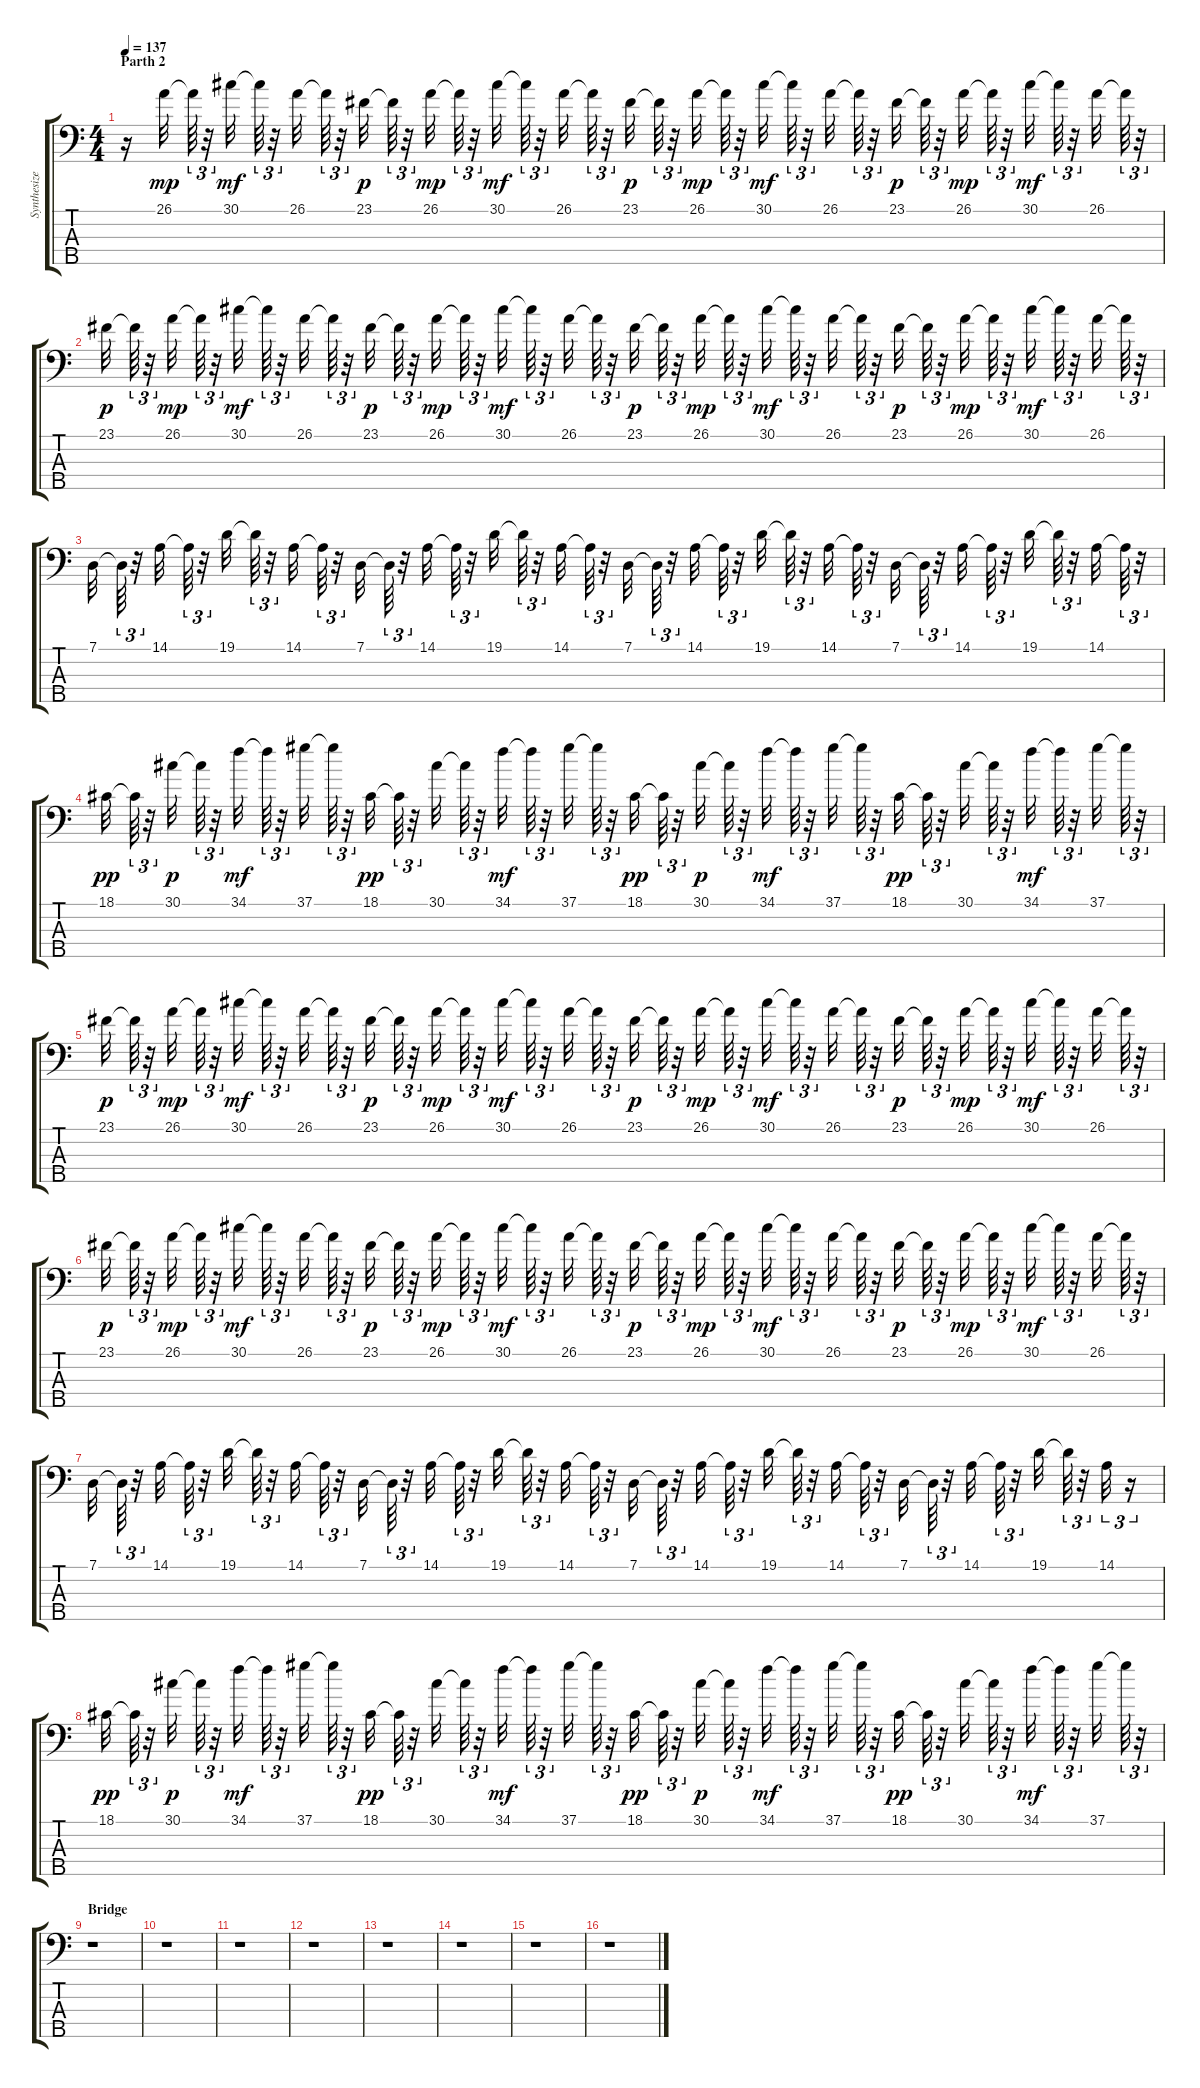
\track ("Synthesizer" "Synthesize") {instrument pad2warm}
\staff {score tabs}
\tuning (G2 D2 A1 E1 B0) {hide}
\ts (4 4)
\section ("" "Parth 2")
\tempo 137
\clef f4
\ks c
r.16{dy mp} 26.1.32 26.1{t}.64{tu (3 2)} r.32{tu (3 2)} 30.1.32{dy mf} 30.1{t}.64{tu (3 2)} r.32{tu (3 2)} 26.1.32 26.1{t}.64{tu (3 2)} r.32{tu (3 2)} 23.1.32{dy p} 23.1{t}.64{tu (3 2)} r.32{tu (3 2)} 26.1.32{dy mp} 26.1{t}.64{tu (3 2)} r.32{tu (3 2)} 30.1.32{dy mf} 30.1{t}.64{tu (3 2)} r.32{tu (3 2)} 26.1.32 26.1{t}.64{tu (3 2)} r.32{tu (3 2)} 23.1.32{dy p} 23.1{t}.64{tu (3 2)} r.32{tu (3 2)} 26.1.32{dy mp} 26.1{t}.64{tu (3 2)} r.32{tu (3 2)} 30.1.32{dy mf} 30.1{t}.64{tu (3 2)} r.32{tu (3 2)} 26.1.32 26.1{t}.64{tu (3 2)} r.32{tu (3 2)} 23.1.32{dy p} 23.1{t}.64{tu (3 2)} r.32{tu (3 2)} 26.1.32{dy mp} 26.1{t}.64{tu (3 2)} r.32{tu (3 2)} 30.1.32{dy mf} 30.1{t}.64{tu (3 2)} r.32{tu (3 2)} 26.1.32 26.1{t}.64{tu (3 2)} r.32{tu (3 2)} |
23.1.32{dy p} 23.1{t}.64{tu (3 2)} r.32{tu (3 2)} 26.1.32{dy mp} 26.1{t}.64{tu (3 2)} r.32{tu (3 2)} 30.1.32{dy mf} 30.1{t}.64{tu (3 2)} r.32{tu (3 2)} 26.1.32 26.1{t}.64{tu (3 2)} r.32{tu (3 2)} 23.1.32{dy p} 23.1{t}.64{tu (3 2)} r.32{tu (3 2)} 26.1.32{dy mp} 26.1{t}.64{tu (3 2)} r.32{tu (3 2)} 30.1.32{dy mf} 30.1{t}.64{tu (3 2)} r.32{tu (3 2)} 26.1.32 26.1{t}.64{tu (3 2)} r.32{tu (3 2)} 23.1.32{dy p} 23.1{t}.64{tu (3 2)} r.32{tu (3 2)} 26.1.32{dy mp} 26.1{t}.64{tu (3 2)} r.32{tu (3 2)} 30.1.32{dy mf} 30.1{t}.64{tu (3 2)} r.32{tu (3 2)} 26.1.32 26.1{t}.64{tu (3 2)} r.32{tu (3 2)} 23.1.32{dy p} 23.1{t}.64{tu (3 2)} r.32{tu (3 2)} 26.1.32{dy mp} 26.1{t}.64{tu (3 2)} r.32{tu (3 2)} 30.1.32{dy mf} 30.1{t}.64{tu (3 2)} r.32{tu (3 2)} 26.1.32 26.1{t}.64{tu (3 2)} r.32{tu (3 2)} |
7.1.32 7.1{t}.64{tu (3 2)} r.32{tu (3 2)} 14.1.32 14.1{t}.64{tu (3 2)} r.32{tu (3 2)} 19.1.32 19.1{t}.64{tu (3 2)} r.32{tu (3 2)} 14.1.32 14.1{t}.64{tu (3 2)} r.32{tu (3 2)} 7.1.32 7.1{t}.64{tu (3 2)} r.32{tu (3 2)} 14.1.32 14.1{t}.64{tu (3 2)} r.32{tu (3 2)} 19.1.32 19.1{t}.64{tu (3 2)} r.32{tu (3 2)} 14.1.32 14.1{t}.64{tu (3 2)} r.32{tu (3 2)} 7.1.32 7.1{t}.64{tu (3 2)} r.32{tu (3 2)} 14.1.32 14.1{t}.64{tu (3 2)} r.32{tu (3 2)} 19.1.32 19.1{t}.64{tu (3 2)} r.32{tu (3 2)} 14.1.32 14.1{t}.64{tu (3 2)} r.32{tu (3 2)} 7.1.32 7.1{t}.64{tu (3 2)} r.32{tu (3 2)} 14.1.32 14.1{t}.64{tu (3 2)} r.32{tu (3 2)} 19.1.32 19.1{t}.64{tu (3 2)} r.32{tu (3 2)} 14.1.32 14.1{t}.64{tu (3 2)} r.32{tu (3 2)} |
18.1.32{dy pp} 18.1{t}.64{tu (3 2)} r.32{tu (3 2)} 30.1.32{dy p} 30.1{t}.64{tu (3 2)} r.32{tu (3 2)} 34.1.32{dy mf} 34.1{t}.64{tu (3 2)} r.32{tu (3 2)} 37.1.32 37.1{t}.64{tu (3 2)} r.32{tu (3 2)} 18.1.32{dy pp} 18.1{t}.64{tu (3 2)} r.32{tu (3 2)} 30.1.32 30.1{t}.64{tu (3 2)} r.32{tu (3 2)} 34.1.32{dy mf} 34.1{t}.64{tu (3 2)} r.32{tu (3 2)} 37.1.32 37.1{t}.64{tu (3 2)} r.32{tu (3 2)} 18.1.32{dy pp} 18.1{t}.64{tu (3 2)} r.32{tu (3 2)} 30.1.32{dy p} 30.1{t}.64{tu (3 2)} r.32{tu (3 2)} 34.1.32{dy mf} 34.1{t}.64{tu (3 2)} r.32{tu (3 2)} 37.1.32 37.1{t}.64{tu (3 2)} r.32{tu (3 2)} 18.1.32{dy pp} 18.1{t}.64{tu (3 2)} r.32{tu (3 2)} 30.1.32 30.1{t}.64{tu (3 2)} r.32{tu (3 2)} 34.1.32{dy mf} 34.1{t}.64{tu (3 2)} r.32{tu (3 2)} 37.1.32 37.1{t}.64{tu (3 2)} r.32{tu (3 2)} |
23.1.32{dy p} 23.1{t}.64{tu (3 2)} r.32{tu (3 2)} 26.1.32{dy mp} 26.1{t}.64{tu (3 2)} r.32{tu (3 2)} 30.1.32{dy mf} 30.1{t}.64{tu (3 2)} r.32{tu (3 2)} 26.1.32 26.1{t}.64{tu (3 2)} r.32{tu (3 2)} 23.1.32{dy p} 23.1{t}.64{tu (3 2)} r.32{tu (3 2)} 26.1.32{dy mp} 26.1{t}.64{tu (3 2)} r.32{tu (3 2)} 30.1.32{dy mf} 30.1{t}.64{tu (3 2)} r.32{tu (3 2)} 26.1.32 26.1{t}.64{tu (3 2)} r.32{tu (3 2)} 23.1.32{dy p} 23.1{t}.64{tu (3 2)} r.32{tu (3 2)} 26.1.32{dy mp} 26.1{t}.64{tu (3 2)} r.32{tu (3 2)} 30.1.32{dy mf} 30.1{t}.64{tu (3 2)} r.32{tu (3 2)} 26.1.32 26.1{t}.64{tu (3 2)} r.32{tu (3 2)} 23.1.32{dy p} 23.1{t}.64{tu (3 2)} r.32{tu (3 2)} 26.1.32{dy mp} 26.1{t}.64{tu (3 2)} r.32{tu (3 2)} 30.1.32{dy mf} 30.1{t}.64{tu (3 2)} r.32{tu (3 2)} 26.1.32 26.1{t}.64{tu (3 2)} r.32{tu (3 2)} |
23.1.32{dy p} 23.1{t}.64{tu (3 2)} r.32{tu (3 2)} 26.1.32{dy mp} 26.1{t}.64{tu (3 2)} r.32{tu (3 2)} 30.1.32{dy mf} 30.1{t}.64{tu (3 2)} r.32{tu (3 2)} 26.1.32 26.1{t}.64{tu (3 2)} r.32{tu (3 2)} 23.1.32{dy p} 23.1{t}.64{tu (3 2)} r.32{tu (3 2)} 26.1.32{dy mp} 26.1{t}.64{tu (3 2)} r.32{tu (3 2)} 30.1.32{dy mf} 30.1{t}.64{tu (3 2)} r.32{tu (3 2)} 26.1.32 26.1{t}.64{tu (3 2)} r.32{tu (3 2)} 23.1.32{dy p} 23.1{t}.64{tu (3 2)} r.32{tu (3 2)} 26.1.32{dy mp} 26.1{t}.64{tu (3 2)} r.32{tu (3 2)} 30.1.32{dy mf} 30.1{t}.64{tu (3 2)} r.32{tu (3 2)} 26.1.32 26.1{t}.64{tu (3 2)} r.32{tu (3 2)} 23.1.32{dy p} 23.1{t}.64{tu (3 2)} r.32{tu (3 2)} 26.1.32{dy mp} 26.1{t}.64{tu (3 2)} r.32{tu (3 2)} 30.1.32{dy mf} 30.1{t}.64{tu (3 2)} r.32{tu (3 2)} 26.1.32 26.1{t}.64{tu (3 2)} r.32{tu (3 2)} |
7.1.32 7.1{t}.64{tu (3 2)} r.32{tu (3 2)} 14.1.32 14.1{t}.64{tu (3 2)} r.32{tu (3 2)} 19.1.32 19.1{t}.64{tu (3 2)} r.32{tu (3 2)} 14.1.32 14.1{t}.64{tu (3 2)} r.32{tu (3 2)} 7.1.32 7.1{t}.64{tu (3 2)} r.32{tu (3 2)} 14.1.32 14.1{t}.64{tu (3 2)} r.32{tu (3 2)} 19.1.32 19.1{t}.64{tu (3 2)} r.32{tu (3 2)} 14.1.32 14.1{t}.64{tu (3 2)} r.32{tu (3 2)} 7.1.32 7.1{t}.64{tu (3 2)} r.32{tu (3 2)} 14.1.32 14.1{t}.64{tu (3 2)} r.32{tu (3 2)} 19.1.32 19.1{t}.64{tu (3 2)} r.32{tu (3 2)} 14.1.32 14.1{t}.64{tu (3 2)} r.32{tu (3 2)} 7.1.32 7.1{t}.64{tu (3 2)} r.32{tu (3 2)} 14.1.32 14.1{t}.64{tu (3 2)} r.32{tu (3 2)} 19.1.32 19.1{t}.64{tu (3 2)} r.32{tu (3 2)} 14.1.32{tu (3 2)} r.16{tu (3 2)} |
18.1.32{dy pp} 18.1{t}.64{tu (3 2)} r.32{tu (3 2)} 30.1.32{dy p} 30.1{t}.64{tu (3 2)} r.32{tu (3 2)} 34.1.32{dy mf} 34.1{t}.64{tu (3 2)} r.32{tu (3 2)} 37.1.32 37.1{t}.64{tu (3 2)} r.32{tu (3 2)} 18.1.32{dy pp} 18.1{t}.64{tu (3 2)} r.32{tu (3 2)} 30.1.32 30.1{t}.64{tu (3 2)} r.32{tu (3 2)} 34.1.32{dy mf} 34.1{t}.64{tu (3 2)} r.32{tu (3 2)} 37.1.32 37.1{t}.64{tu (3 2)} r.32{tu (3 2)} 18.1.32{dy pp} 18.1{t}.64{tu (3 2)} r.32{tu (3 2)} 30.1.32{dy p} 30.1{t}.64{tu (3 2)} r.32{tu (3 2)} 34.1.32{dy mf} 34.1{t}.64{tu (3 2)} r.32{tu (3 2)} 37.1.32 37.1{t}.64{tu (3 2)} r.32{tu (3 2)} 18.1.32{dy pp} 18.1{t}.64{tu (3 2)} r.32{tu (3 2)} 30.1.32 30.1{t}.64{tu (3 2)} r.32{tu (3 2)} 34.1.32{dy mf} 34.1{t}.64{tu (3 2)} r.32{tu (3 2)} 37.1.32 37.1{t}.64{tu (3 2)} r.32{tu (3 2)} |
\section ("" "Bridge")
r.1 |
r.1 |
r.1 |
r.1 |
r.1 |
r.1 |
r.1 |
r.1
